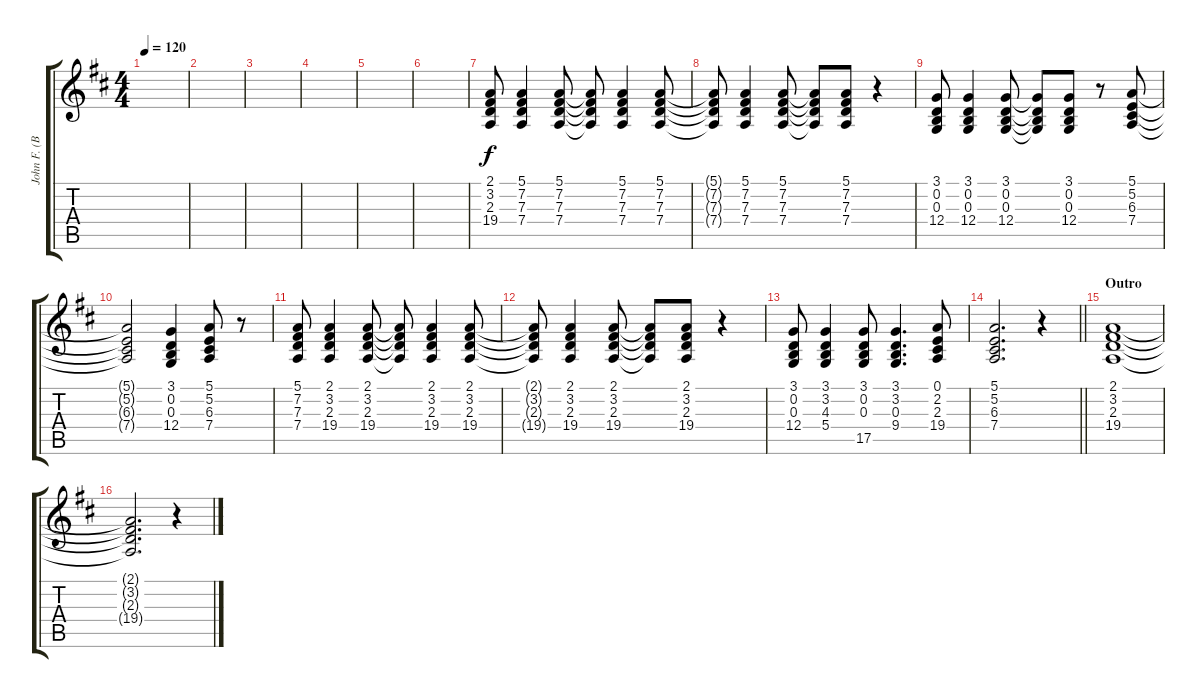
\track ("John F. (Bkgd. Voc.)" "John F. (B") {instrument choiraahs}
\staff {score tabs}
\tuning (E4 B3 G3 D3 A2 E2) {hide}
\ts (4 4)
\tempo 120
\clef g2
\ks d
|
|
|
|
|
|
(2.1 3.2 2.3 19.4).8 (5.1 7.2 7.3 7.4).4 (5.1 7.2 7.3 7.4).8 (5.1{t} 7.2{t} 7.3{t} 7.4{t}).8 (5.1 7.2 7.3 7.4).4 (5.1 7.2 7.3 7.4).8 |
(5.1{t} 7.2{t} 7.3{t} 7.4{t}).8 (5.1 7.2 7.3 7.4).4 (5.1 7.2 7.3 7.4).8 (5.1{t} 7.2{t} 7.3{t} 7.4{t}).8 (5.1 7.2 7.3 7.4).8 r.4 |
(3.1 0.2 0.3 12.4).8 (3.1 0.2 0.3 12.4).4 (3.1 0.2 0.3 12.4).8 (3.1{t} 0.2{t} 0.3{t} 12.4{t}).8 (3.1 0.2 0.3 12.4).8 r.8 (5.1 5.2 6.3 7.4).8 |
(5.1{t} 5.2{t} 6.3{t} 7.4{t}).2 (3.1 0.2 0.3 12.4).4 (5.1 5.2 6.3 7.4).8 r.8 |
(5.1 7.2 7.3 7.4).8 (2.1 3.2 2.3 19.4).4 (2.1 3.2 2.3 19.4).8 (2.1{t} 3.2{t} 2.3{t} 19.4{t}).8 (2.1 3.2 2.3 19.4).4 (2.1 3.2 2.3 19.4).8 |
(2.1{t} 3.2{t} 2.3{t} 19.4{t}).8 (2.1 3.2 2.3 19.4).4 (2.1 3.2 2.3 19.4).8 (2.1{t} 3.2{t} 2.3{t} 19.4{t}).8 (2.1 3.2 2.3 19.4).8 r.4 |
(3.1 0.2 0.3 12.4).8 (3.1 3.2 4.3 5.4).4 (3.1 0.2 0.3 17.5).8 (3.1 3.2 0.3 9.4).4{d} (0.1 2.2 2.3 19.4).8 |
\barLineRight lightlight
(5.1 5.2 6.3 7.4).2{d} r.4 |
\section ("" "Outro")
(2.1 3.2 2.3 19.4).1 |
(2.1{t} 3.2{t} 2.3{t} 19.4{t}).2{d} r.4
